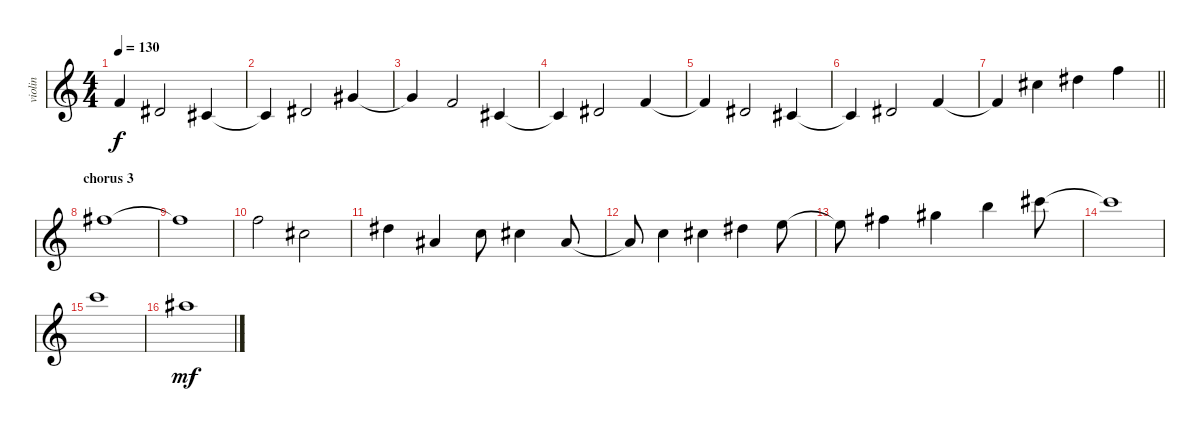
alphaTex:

\track ("violin" "violin") {instrument violin}
\staff {score}
\tuning (E4 B3 G3 D3 A2 E2) {hide}
\ts (4 4)
\tempo 130
\clef g2
\ks c
1.1{t}.4{dy f} 4.2.2 2.2.4 |
2.2{t}.4 4.2.2 4.1.4 |
4.1{t}.4 1.1.2 2.2.4 |
2.2{t}.4 4.2.2 1.1.4 |
1.1{t}.4 4.2.2 2.2.4 |
2.2{t}.4 4.2.2 1.1.4 |
\barLineRight lightlight
1.1{t}.4 9.1.4 11.1.4 13.1.4 |
\section ("" "chorus 3")
14.1.1 |
14.1{t}.1 |
13.1.2 9.1.2 |
11.1.4 6.1.4 8.1.8 9.1.4 6.1.8 |
6.1{t}.8 8.1.4 9.1.4 11.1.4 12.1.8 |
12.1{t}.8 14.1.4 16.1.4 19.1.4 21.1.8 |
21.1{t}.1 |
20.1.1 |
18.1.1{dy mf}
